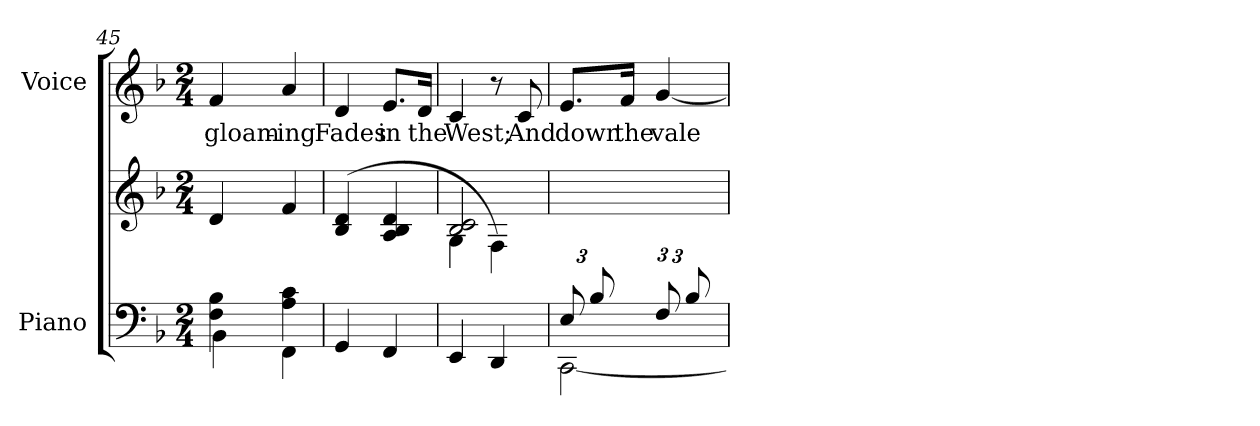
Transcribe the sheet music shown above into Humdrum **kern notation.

**kern	**kern	**kern	**text
*part2	*part2	*part1	*part1
*staff3	*staff2	*staff1	*staff1
*I"Piano	*	*I"Voice	*
*I'Pno	*	*	*
*clefF4	*clefG2	*clefG2	*
*k[b-]	*k[b-]	*k[b-]	*
*M2/4	*M2/4	*M2/4	*
=45	=45	=45	=45
*^	*	*	*
4F\ 4B-\	4BB-\	4d/	4f/	gloam-
4A\ 4c\	4FF\	4f/	4a/	-ing
*v	*v	*	*	*
=46	=46	=46	=46
4GG/	(<4B-/ 4d/	4d/	Fades
4FF/	4A/ 4B-/ 4d/	8.e/L	in
.	.	16d/Jk	the
=47	=47	=47	=47
*	*^	*	*
4EE/	4G\	2B-/ 2c/	4c/	West;
4DD/	4F\)	.	8r	.
.	.	.	8c/	And
*	*v	*v	*	*
=48	=48	=48	=48
*Xbrackettup	*	*	*
*^	*	*	*
(12E/L	[<2CC\	6ryy	8.e/L	down
12B-/	.	.	.	.
12ryy	.	12e\J)	.	.
.	.	.	16f/Jk	the
(12F/L	.	6ryy	[4g/	vale
12B-/	.	.	.	.
12ryy	.	12d\J)	.	.
*v	*v	*	*	*
=	=	=	=
*-	*-	*-	*-
